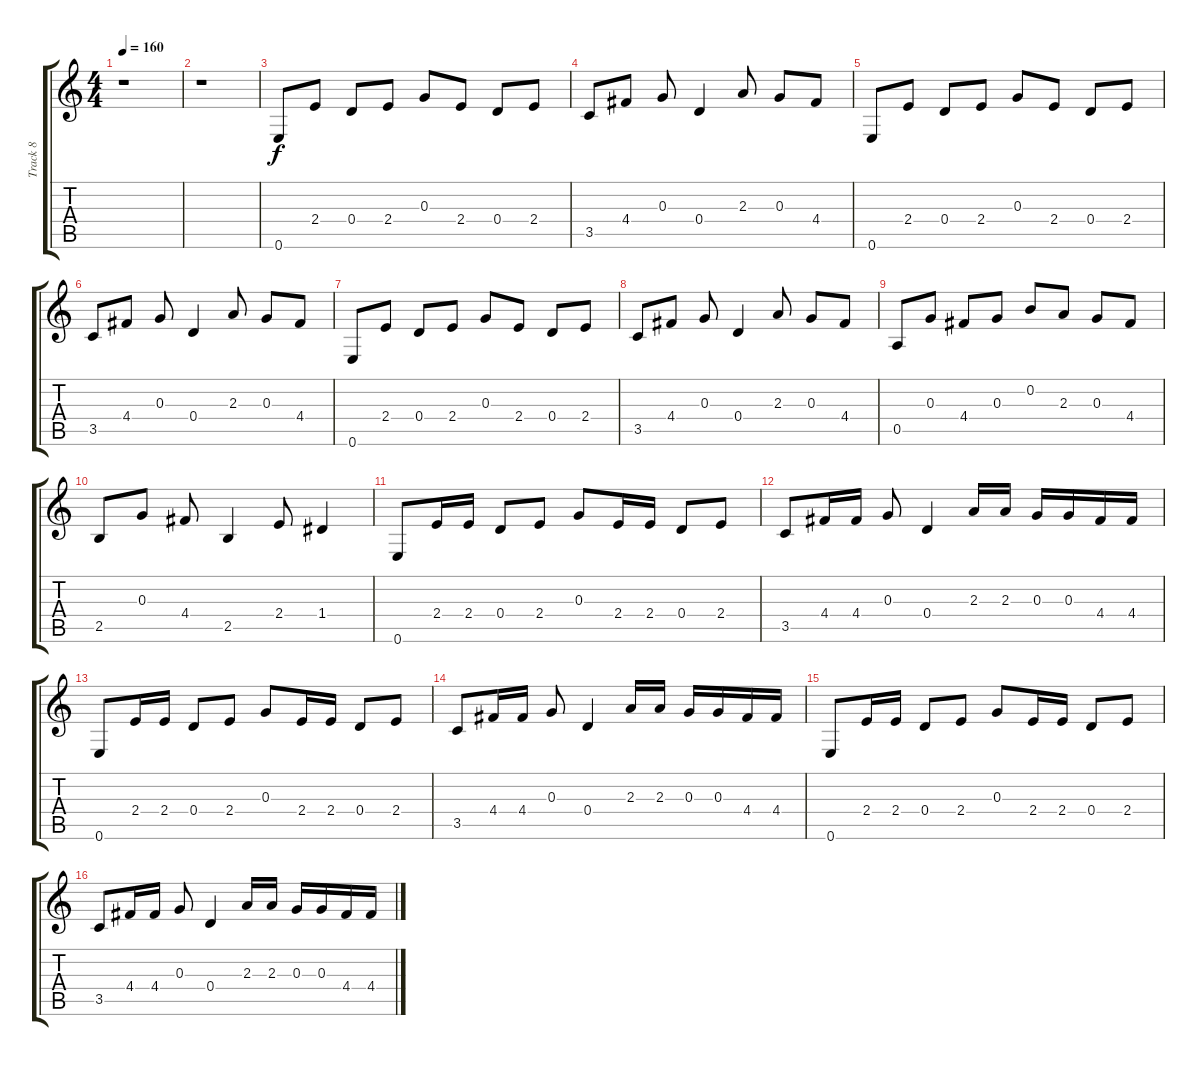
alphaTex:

\track ("Track 8" "Track 8") {instrument overdrivenguitar}
\staff {score tabs}
\tuning (E4 B3 G3 D3 A2 E2) {hide}
\ts (4 4)
\tempo 160
\clef g2
\ks c
r.1{dy f instrument overdrivenguitar} |
r.1 |
0.6.8 2.4.8 0.4.8 2.4.8 0.3.8 2.4.8 0.4.8 2.4.8 |
3.5.8 4.4.8 0.3.8 0.4.4 2.3.8 0.3.8 4.4.8 |
0.6.8 2.4.8 0.4.8 2.4.8 0.3.8 2.4.8 0.4.8 2.4.8 |
3.5.8 4.4.8 0.3.8 0.4.4 2.3.8 0.3.8 4.4.8 |
0.6.8 2.4.8 0.4.8 2.4.8 0.3.8 2.4.8 0.4.8 2.4.8 |
3.5.8 4.4.8 0.3.8 0.4.4 2.3.8 0.3.8 4.4.8 |
0.5.8 0.3.8 4.4.8 0.3.8 0.2.8 2.3.8 0.3.8 4.4.8 |
2.5.8 0.3.8 4.4.8 2.5.4 2.4.8 1.4.4 |
0.6.8 2.4.16 2.4.16 0.4.8 2.4.8 0.3.8 2.4.16 2.4.16 0.4.8 2.4.8 |
3.5.8 4.4.16 4.4.16 0.3.8 0.4.4 2.3.16 2.3.16 0.3.16 0.3.16 4.4.16 4.4.16 |
0.6.8 2.4.16 2.4.16 0.4.8 2.4.8 0.3.8 2.4.16 2.4.16 0.4.8 2.4.8 |
3.5.8 4.4.16 4.4.16 0.3.8 0.4.4 2.3.16 2.3.16 0.3.16 0.3.16 4.4.16 4.4.16 |
0.6.8 2.4.16 2.4.16 0.4.8 2.4.8 0.3.8 2.4.16 2.4.16 0.4.8 2.4.8 |
3.5.8 4.4.16 4.4.16 0.3.8 0.4.4 2.3.16 2.3.16 0.3.16 0.3.16 4.4.16 4.4.16
